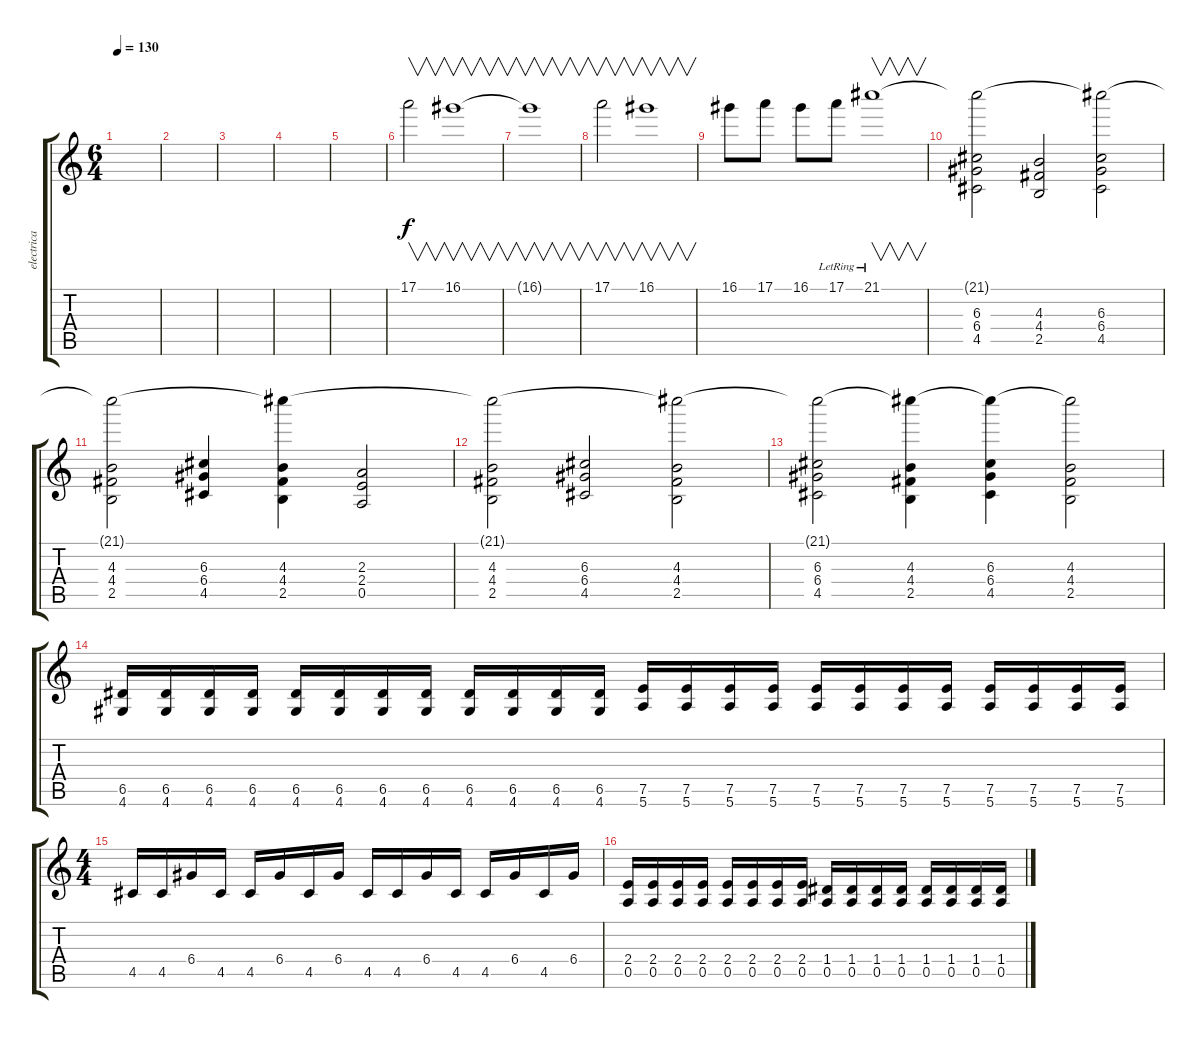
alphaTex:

\track ("electrica" "electrica") {instrument distortionguitar}
\staff {score tabs}
\tuning (E4 B3 G3 D3 A2 E2) {hide}
\ts (6 4)
\tempo 130
\clef g2
\ks c
|
|
|
|
|
17.1.2{v} 16.1.1{v} |
16.1{t}.1{v} |
17.1.2{v} 16.1.1{v} |
16.1.8 17.1.8 16.1.8 17.1{lr}.8 21.1{lr}.1{v} |
(21.1{t} 6.3 6.4 4.5).2 (4.3 4.4 2.5).2 (21.1{t} 6.3 6.4 4.5).2 |
(21.1{t} 4.3 4.4 2.5).2 (6.3 6.4 4.5).4 (21.1{t} 4.3 4.4 2.5).4 (2.3 2.4 0.5).2 |
(21.1{t} 4.3 4.4 2.5).2 (6.3 6.4 4.5).2 (21.1{t} 4.3 4.4 2.5).2 |
(21.1{t} 6.3 6.4 4.5).2 (21.1{t} 4.3 4.4 2.5).4 (21.1{t} 6.3 6.4 4.5).4 (21.1{t} 4.3 4.4 2.5).2 |
(6.5 4.6).16 (6.5 4.6).16 (6.5 4.6).16 (6.5 4.6).16 (6.5 4.6).16 (6.5 4.6).16 (6.5 4.6).16 (6.5 4.6).16 (6.5 4.6).16 (6.5 4.6).16 (6.5 4.6).16 (6.5 4.6).16 (7.5 5.6).16 (7.5 5.6).16 (7.5 5.6).16 (7.5 5.6).16 (7.5 5.6).16 (7.5 5.6).16 (7.5 5.6).16 (7.5 5.6).16 (7.5 5.6).16 (7.5 5.6).16 (7.5 5.6).16 (7.5 5.6).16 |
\ts (4 4)
4.5.16 4.5.16 6.4.16 4.5.16 4.5.16 6.4.16 4.5.16 6.4.16 4.5.16 4.5.16 6.4.16 4.5.16 4.5.16 6.4.16 4.5.16 6.4.16 |
(2.4 0.5).16 (2.4 0.5).16 (2.4 0.5).16 (2.4 0.5).16 (2.4 0.5).16 (2.4 0.5).16 (2.4 0.5).16 (2.4 0.5).16 (1.4 0.5).16 (1.4 0.5).16 (1.4 0.5).16 (1.4 0.5).16 (1.4 0.5).16 (1.4 0.5).16 (1.4 0.5).16 (1.4 0.5).16
